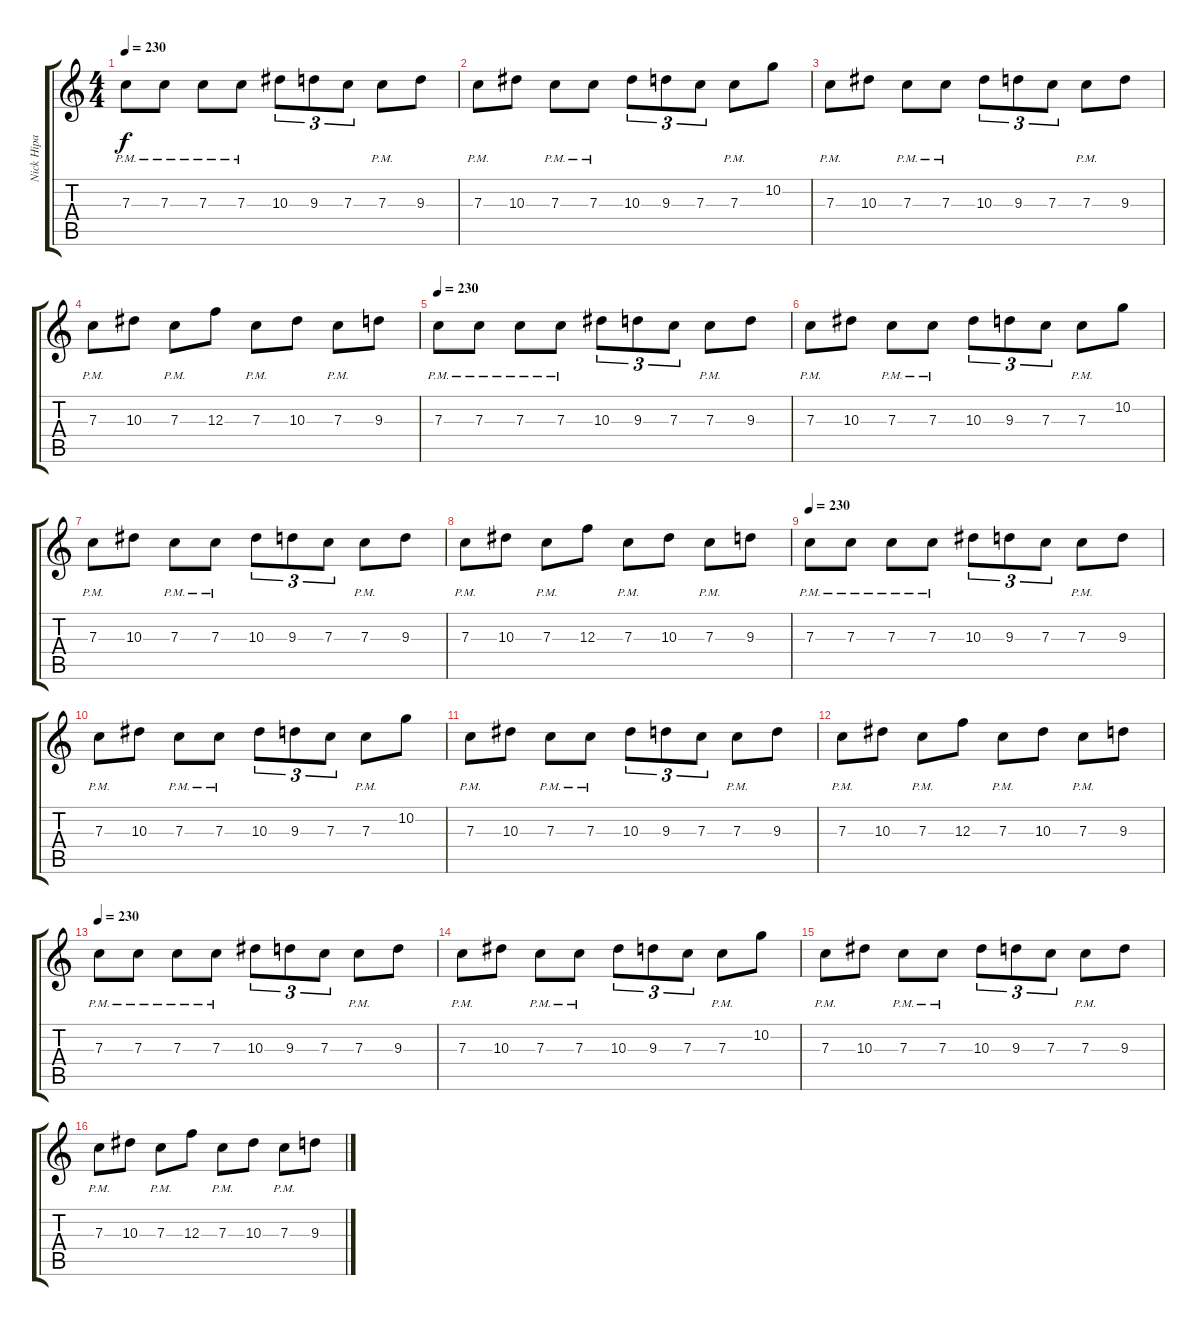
\track ("Nick Hipa" "Nick Hipa") {instrument overdrivenguitar}
\staff {score tabs}
\tuning (D4 A3 F3 C3 G2 C2) {hide}
\ts (4 4)
\tempo 230
\clef g2
\ks c
7.3{pm}.8{dy f} 7.3{pm}.8 7.3{pm}.8 7.3{pm}.8 10.3.8{tu (3 2)} 9.3.8{tu (3 2)} 7.3.8{tu (3 2)} 7.3{pm}.8 9.3.8 |
7.3{pm}.8 10.3.8 7.3{pm}.8 7.3{pm}.8 10.3.8{tu (3 2)} 9.3.8{tu (3 2)} 7.3.8{tu (3 2)} 7.3{pm}.8 10.2.8 |
7.3{pm}.8 10.3.8 7.3{pm}.8 7.3{pm}.8 10.3.8{tu (3 2)} 9.3.8{tu (3 2)} 7.3.8{tu (3 2)} 7.3{pm}.8 9.3.8 |
7.3{pm}.8 10.3.8 7.3{pm}.8 12.3.8 7.3{pm}.8 10.3.8 7.3{pm}.8 9.3.8 |
\tempo 230
7.3{pm}.8 7.3{pm}.8 7.3{pm}.8 7.3{pm}.8 10.3.8{tu (3 2)} 9.3.8{tu (3 2)} 7.3.8{tu (3 2)} 7.3{pm}.8 9.3.8 |
7.3{pm}.8 10.3.8 7.3{pm}.8 7.3{pm}.8 10.3.8{tu (3 2)} 9.3.8{tu (3 2)} 7.3.8{tu (3 2)} 7.3{pm}.8 10.2.8 |
7.3{pm}.8 10.3.8 7.3{pm}.8 7.3{pm}.8 10.3.8{tu (3 2)} 9.3.8{tu (3 2)} 7.3.8{tu (3 2)} 7.3{pm}.8 9.3.8 |
7.3{pm}.8 10.3.8 7.3{pm}.8 12.3.8 7.3{pm}.8 10.3.8 7.3{pm}.8 9.3.8 |
\tempo 230
7.3{pm}.8 7.3{pm}.8 7.3{pm}.8 7.3{pm}.8 10.3.8{tu (3 2)} 9.3.8{tu (3 2)} 7.3.8{tu (3 2)} 7.3{pm}.8 9.3.8 |
7.3{pm}.8 10.3.8 7.3{pm}.8 7.3{pm}.8 10.3.8{tu (3 2)} 9.3.8{tu (3 2)} 7.3.8{tu (3 2)} 7.3{pm}.8 10.2.8 |
7.3{pm}.8 10.3.8 7.3{pm}.8 7.3{pm}.8 10.3.8{tu (3 2)} 9.3.8{tu (3 2)} 7.3.8{tu (3 2)} 7.3{pm}.8 9.3.8 |
7.3{pm}.8 10.3.8 7.3{pm}.8 12.3.8 7.3{pm}.8 10.3.8 7.3{pm}.8 9.3.8 |
\tempo 230
7.3{pm}.8 7.3{pm}.8 7.3{pm}.8 7.3{pm}.8 10.3.8{tu (3 2)} 9.3.8{tu (3 2)} 7.3.8{tu (3 2)} 7.3{pm}.8 9.3.8 |
7.3{pm}.8 10.3.8 7.3{pm}.8 7.3{pm}.8 10.3.8{tu (3 2)} 9.3.8{tu (3 2)} 7.3.8{tu (3 2)} 7.3{pm}.8 10.2.8 |
7.3{pm}.8 10.3.8 7.3{pm}.8 7.3{pm}.8 10.3.8{tu (3 2)} 9.3.8{tu (3 2)} 7.3.8{tu (3 2)} 7.3{pm}.8 9.3.8 |
7.3{pm}.8 10.3.8 7.3{pm}.8 12.3.8 7.3{pm}.8 10.3.8 7.3{pm}.8 9.3.8
